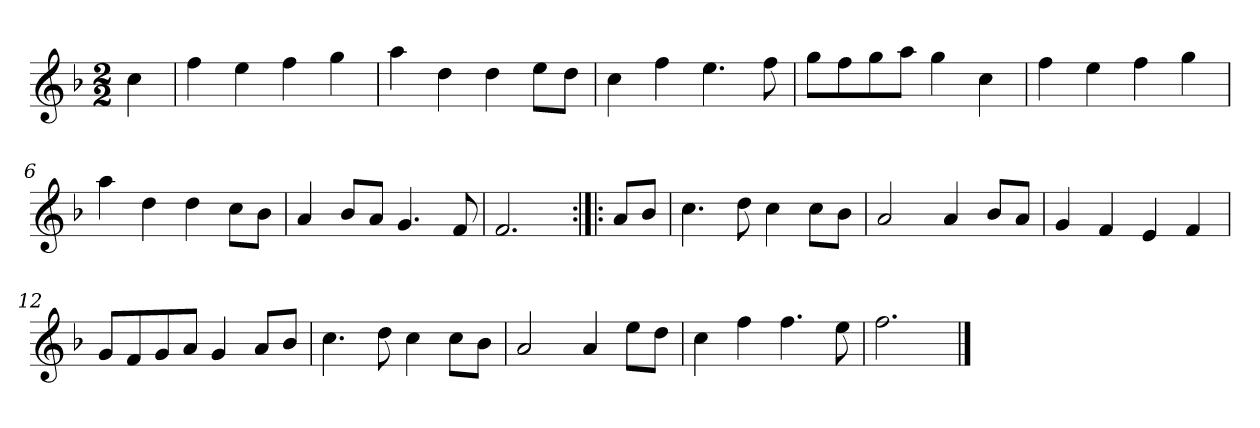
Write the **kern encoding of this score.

**kern
*part1
*staff1
*clefG2
*k[b-]
*F:
*M2/2
*MM120
=
4cc
=1
4ff
4ee
4ff
4gg
=2
4aa
4dd
4dd
8ee\L
8dd\J
=3
4cc
4ff
4.ee
8ff
=4
8gg\L
8ff\
8gg\
8aa\J
4gg
4cc
=5
4ff
4ee
4ff
4gg
=6
4aa
4dd
4dd
8cc\L
8b-\J
=7
4a
8b-/L
8a/J
4.g
8f
=8
2.f
=:|!|:
8a/L
8b-/J
=9
4.cc
8dd
4cc
8cc\L
8b-\J
=10
2a
4a
8b-/L
8a/J
=11
4g
4f
4e
4f
=12
8g/L
8f/
8g/
8a/J
4g
8a/L
8b-/J
=13
4.cc
8dd
4cc
8cc\L
8b-\J
=14
2a
4a
8ee\L
8dd\J
=15
4cc
4ff
4.ff
8ee
=16
2.ff
==
*-
